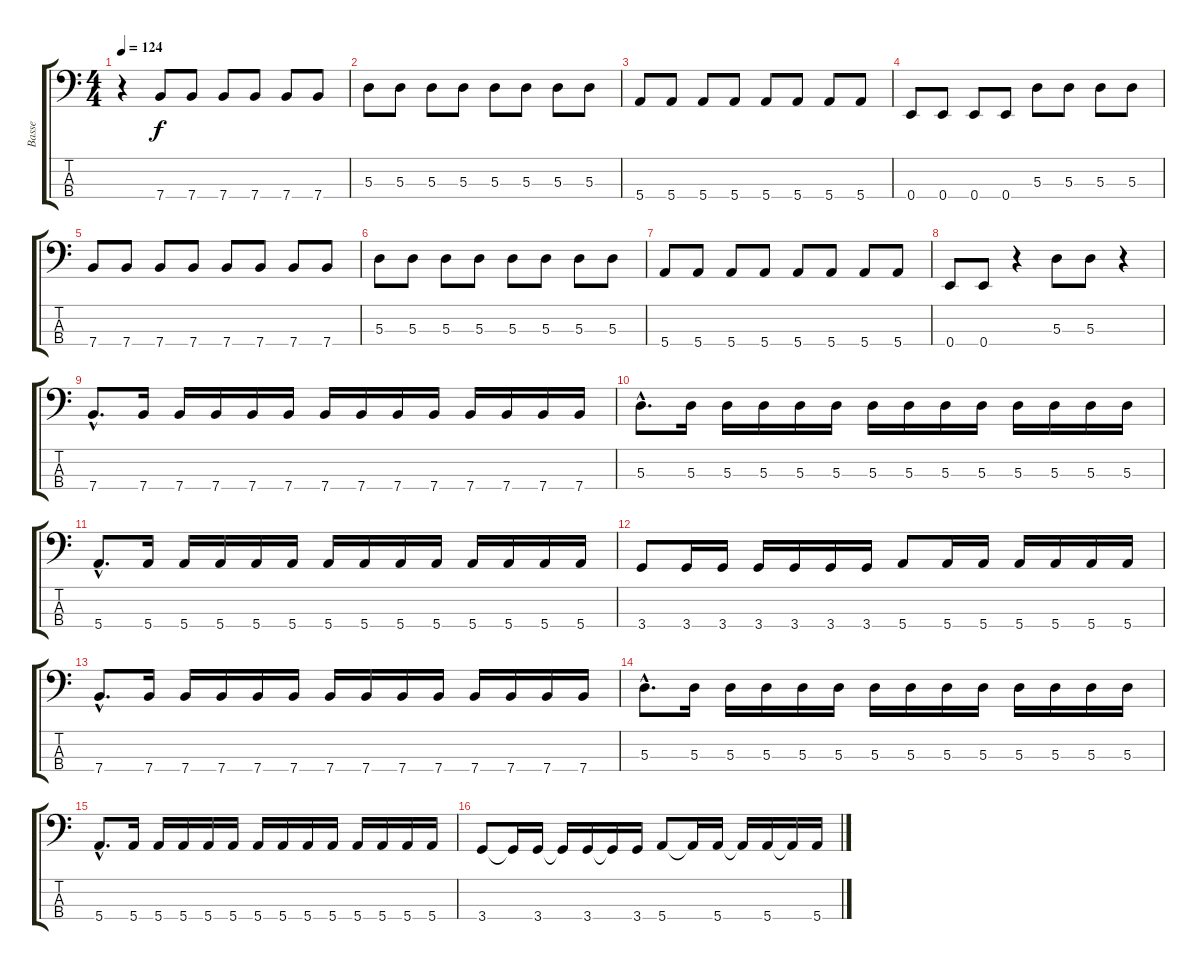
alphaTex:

\track ("Basse" "Basse") {instrument electricbassfinger}
\staff {score tabs}
\tuning (G2 D2 A1 E1) {hide}
\ts (4 4)
\tempo 124
\clef f4
\ks c
r.4{dy f} 7.4.8 7.4.8 7.4.8 7.4.8 7.4.8 7.4.8 |
5.3.8 5.3.8 5.3.8 5.3.8 5.3.8 5.3.8 5.3.8 5.3.8 |
5.4.8 5.4.8 5.4.8 5.4.8 5.4.8 5.4.8 5.4.8 5.4.8 |
0.4.8 0.4.8 0.4.8 0.4.8 5.3.8 5.3.8 5.3.8 5.3.8 |
7.4.8 7.4.8 7.4.8 7.4.8 7.4.8 7.4.8 7.4.8 7.4.8 |
5.3.8 5.3.8 5.3.8 5.3.8 5.3.8 5.3.8 5.3.8 5.3.8 |
5.4.8 5.4.8 5.4.8 5.4.8 5.4.8 5.4.8 5.4.8 5.4.8 |
0.4.8 0.4.8 r.4 5.3.8 5.3.8 r.4 |
7.4{hac}.8{d} 7.4.16 7.4.16 7.4.16 7.4.16 7.4.16 7.4.16 7.4.16 7.4.16 7.4.16 7.4.16 7.4.16 7.4.16 7.4.16 |
5.3{hac}.8{d} 5.3.16 5.3.16 5.3.16 5.3.16 5.3.16 5.3.16 5.3.16 5.3.16 5.3.16 5.3.16 5.3.16 5.3.16 5.3.16 |
5.4{hac}.8{d} 5.4.16 5.4.16 5.4.16 5.4.16 5.4.16 5.4.16 5.4.16 5.4.16 5.4.16 5.4.16 5.4.16 5.4.16 5.4.16 |
3.4.8 3.4.16 3.4.16 3.4.16 3.4.16 3.4.16 3.4.16 5.4.8 5.4.16 5.4.16 5.4.16 5.4.16 5.4.16 5.4.16 |
7.4{hac}.8{d} 7.4.16 7.4.16 7.4.16 7.4.16 7.4.16 7.4.16 7.4.16 7.4.16 7.4.16 7.4.16 7.4.16 7.4.16 7.4.16 |
5.3{hac}.8{d} 5.3.16 5.3.16 5.3.16 5.3.16 5.3.16 5.3.16 5.3.16 5.3.16 5.3.16 5.3.16 5.3.16 5.3.16 5.3.16 |
5.4{hac}.8{d} 5.4.16 5.4.16 5.4.16 5.4.16 5.4.16 5.4.16 5.4.16 5.4.16 5.4.16 5.4.16 5.4.16 5.4.16 5.4.16 |
3.4.8 3.4{t}.16 3.4.16 3.4{t}.16 3.4.16 3.4{t}.16 3.4.16 5.4.8 5.4{t}.16 5.4.16 5.4{t}.16 5.4.16 5.4{t}.16 5.4.16
